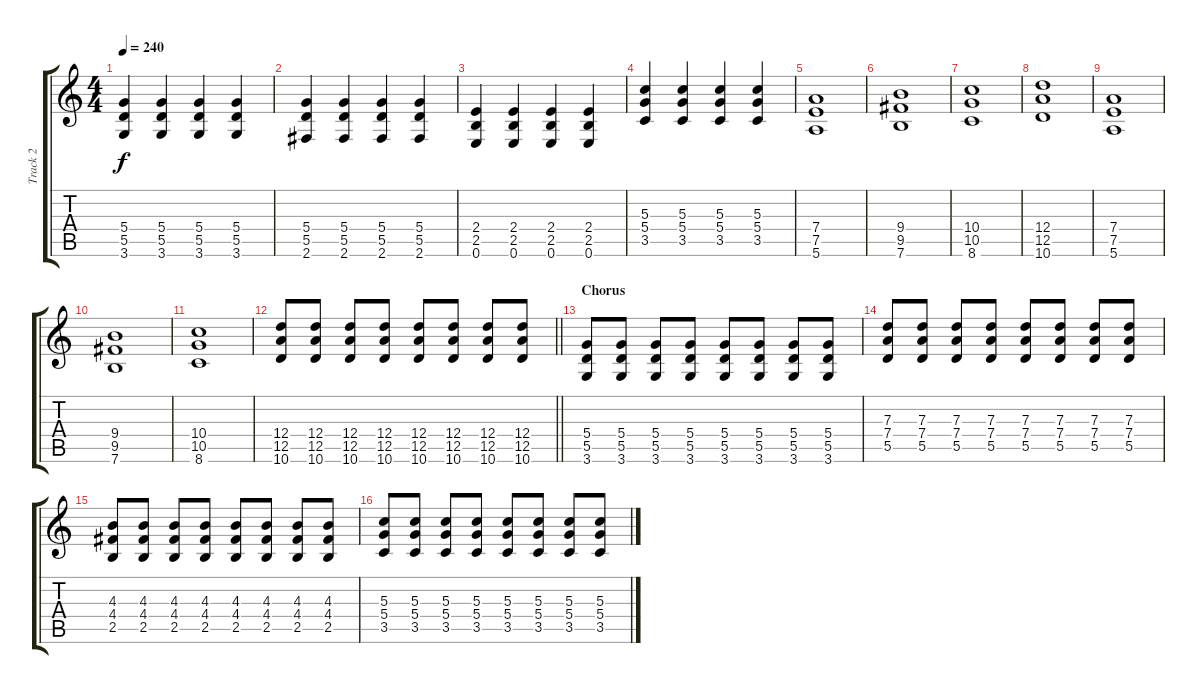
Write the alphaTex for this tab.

\track ("Track 2" "Track 2") {instrument overdrivenguitar}
\staff {score tabs}
\tuning (E4 B3 G3 D3 A2 E2) {hide}
\ts (4 4)
\tempo 240
\clef g2
\ks c
(5.4 5.5 3.6).4{dy f} (5.4 5.5 3.6).4 (5.4 5.5 3.6).4 (5.4 5.5 3.6).4 |
(5.4 5.5 2.6).4 (5.4 5.5 2.6).4 (5.4 5.5 2.6).4 (5.4 5.5 2.6).4 |
(2.4 2.5 0.6).4 (2.4 2.5 0.6).4 (2.4 2.5 0.6).4 (2.4 2.5 0.6).4 |
(5.3 5.4 3.5).4 (5.3 5.4 3.5).4 (5.3 5.4 3.5).4 (5.3 5.4 3.5).4 |
(7.4 7.5 5.6).1 |
(9.4 9.5 7.6).1 |
(10.4 10.5 8.6).1 |
(12.4 12.5 10.6).1 |
(7.4 7.5 5.6).1 |
(9.4 9.5 7.6).1 |
(10.4 10.5 8.6).1 |
\barLineRight lightlight
(12.4 12.5 10.6).8 (12.4 12.5 10.6).8 (12.4 12.5 10.6).8 (12.4 12.5 10.6).8 (12.4 12.5 10.6).8 (12.4 12.5 10.6).8 (12.4 12.5 10.6).8 (12.4 12.5 10.6).8 |
\section ("" "Chorus")
(5.4 5.5 3.6).8 (5.4 5.5 3.6).8 (5.4 5.5 3.6).8 (5.4 5.5 3.6).8 (5.4 5.5 3.6).8 (5.4 5.5 3.6).8 (5.4 5.5 3.6).8 (5.4 5.5 3.6).8 |
(7.3 7.4 5.5).8 (7.3 7.4 5.5).8 (7.3 7.4 5.5).8 (7.3 7.4 5.5).8 (7.3 7.4 5.5).8 (7.3 7.4 5.5).8 (7.3 7.4 5.5).8 (7.3 7.4 5.5).8 |
(4.3 4.4 2.5).8 (4.3 4.4 2.5).8 (4.3 4.4 2.5).8 (4.3 4.4 2.5).8 (4.3 4.4 2.5).8 (4.3 4.4 2.5).8 (4.3 4.4 2.5).8 (4.3 4.4 2.5).8 |
(5.3 5.4 3.5).8 (5.3 5.4 3.5).8 (5.3 5.4 3.5).8 (5.3 5.4 3.5).8 (5.3 5.4 3.5).8 (5.3 5.4 3.5).8 (5.3 5.4 3.5).8 (5.3 5.4 3.5).8
